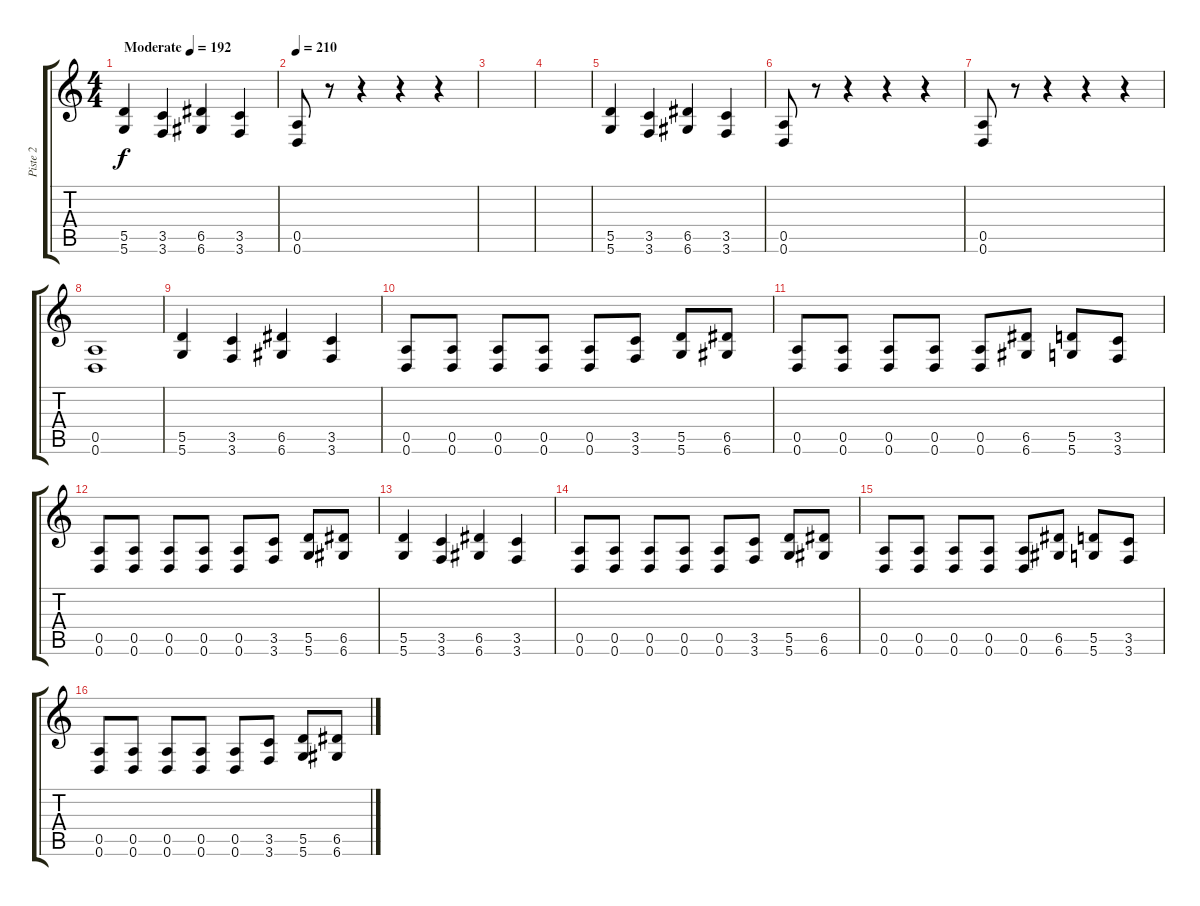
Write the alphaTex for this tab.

\track ("Piste 2" "Piste 2") {instrument distortionguitar}
\staff {score tabs}
\tuning (E4 B3 G3 D3 A2 D2) {hide}
\ts (4 4)
\tempo (192 "Moderate")
\tempo 98
\tempo 100
\tempo (192 "Moderate")
\clef g2
\ks c
(5.5 5.6).4{dy f instrument distortionguitar} (3.5 3.6).4 (6.5 6.6).4 (3.5 3.6).4 |
\tempo 210
(0.5 0.6).8 r.8 r.4 r.4 r.4 |
|
|
(5.5 5.6).4 (3.5 3.6).4 (6.5 6.6).4 (3.5 3.6).4 |
(0.5 0.6).8 r.8 r.4 r.4 r.4 |
(0.5 0.6).8 r.8 r.4 r.4 r.4 |
(0.5 0.6).1 |
(5.5 5.6).4 (3.5 3.6).4 (6.5 6.6).4 (3.5 3.6).4 |
(0.5 0.6).8 (0.5 0.6).8 (0.5 0.6).8 (0.5 0.6).8 (0.5 0.6).8 (3.5 3.6).8 (5.5 5.6).8 (6.5 6.6).8 |
(0.5 0.6).8 (0.5 0.6).8 (0.5 0.6).8 (0.5 0.6).8 (0.5 0.6).8 (6.5 6.6).8 (5.5 5.6).8 (3.5 3.6).8 |
(0.5 0.6).8 (0.5 0.6).8 (0.5 0.6).8 (0.5 0.6).8 (0.5 0.6).8 (3.5 3.6).8 (5.5 5.6).8 (6.5 6.6).8 |
(5.5 5.6).4 (3.5 3.6).4 (6.5 6.6).4 (3.5 3.6).4 |
(0.5 0.6).8 (0.5 0.6).8 (0.5 0.6).8 (0.5 0.6).8 (0.5 0.6).8 (3.5 3.6).8 (5.5 5.6).8 (6.5 6.6).8 |
(0.5 0.6).8 (0.5 0.6).8 (0.5 0.6).8 (0.5 0.6).8 (0.5 0.6).8 (6.5 6.6).8 (5.5 5.6).8 (3.5 3.6).8 |
(0.5 0.6).8 (0.5 0.6).8 (0.5 0.6).8 (0.5 0.6).8 (0.5 0.6).8 (3.5 3.6).8 (5.5 5.6).8 (6.5 6.6).8
